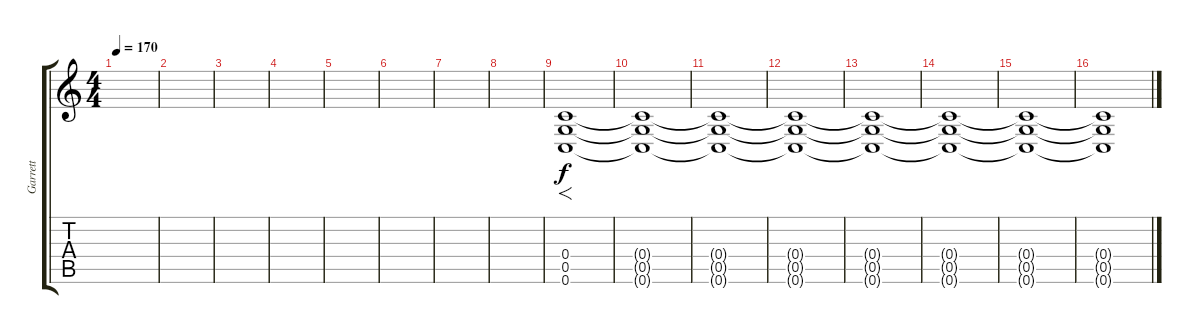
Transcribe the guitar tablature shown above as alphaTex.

\track ("Garrett" "Garrett") {instrument overdrivenguitar}
\staff {score tabs}
\tuning (D4 A3 F3 C3 G2 C2) {hide}
\ts (4 4)
\tempo 170
\clef g2
\ks c
|
|
|
|
|
|
|
|
(0.4 0.5 0.6).1{f} |
(0.4{t} 0.5{t} 0.6{t}).1 |
(0.4{t} 0.5{t} 0.6{t}).1 |
(0.4{t} 0.5{t} 0.6{t}).1 |
(0.4{t} 0.5{t} 0.6{t}).1 |
(0.4{t} 0.5{t} 0.6{t}).1 |
(0.4{t} 0.5{t} 0.6{t}).1 |
(0.4{t} 0.5{t} 0.6{t}).1
